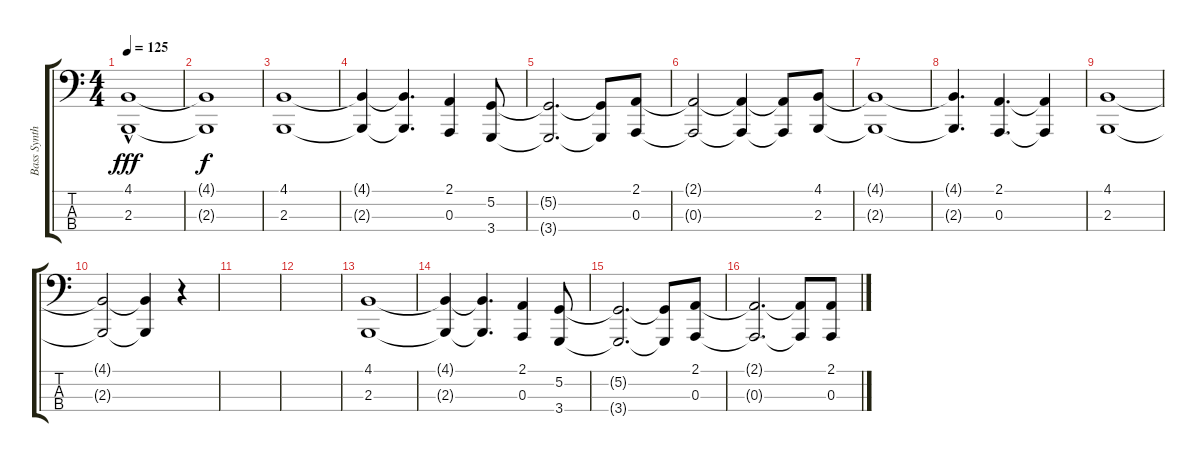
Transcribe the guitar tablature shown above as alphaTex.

\track ("Bass Synth" "Bass Synth") {instrument lead2sawtooth}
\staff {score tabs}
\tuning (G2 D2 A1 E1) {hide}
\ts (4 4)
\tempo 125
\clef f4
\ks c
(4.1 2.3{hac}).1{dy fff instrument lead4chiff} |
(4.1{t} 2.3{t}).1{dy f} |
(4.1 2.3).1{instrument lead2sawtooth} |
(4.1{t} 2.3{t}).4 (4.1{t} 2.3{t}).4{d} (2.1 0.3).4 (5.2 3.4).8 |
(5.2{t} 3.4{t}).2{d} (5.2{t} 3.4{t}).8 (2.1 0.3).8 |
(2.1{t} 0.3{t}).2 (2.1{t} 0.3{t}).4 (2.1{t} 0.3{t}).8 (4.1 2.3).8 |
(4.1{t} 2.3{t}).1 |
(4.1{t} 2.3{t}).4{d} (2.1 0.3).4{d} (2.1{t} 0.3{t}).4 |
(4.1 2.3).1 |
(4.1{t} 2.3{t}).2 (4.1{t} 2.3{t}).4 r.4 |
|
|
(4.1 2.3).1 |
(4.1{t} 2.3{t}).4 (4.1{t} 2.3{t}).4{d} (2.1 0.3).4 (5.2 3.4).8 |
(5.2{t} 3.4{t}).2{d} (5.2{t} 3.4{t}).8 (2.1 0.3).8 |
(2.1{t} 0.3{t}).2{d} (2.1{t} 0.3{t}).8 (2.1 0.3).8
